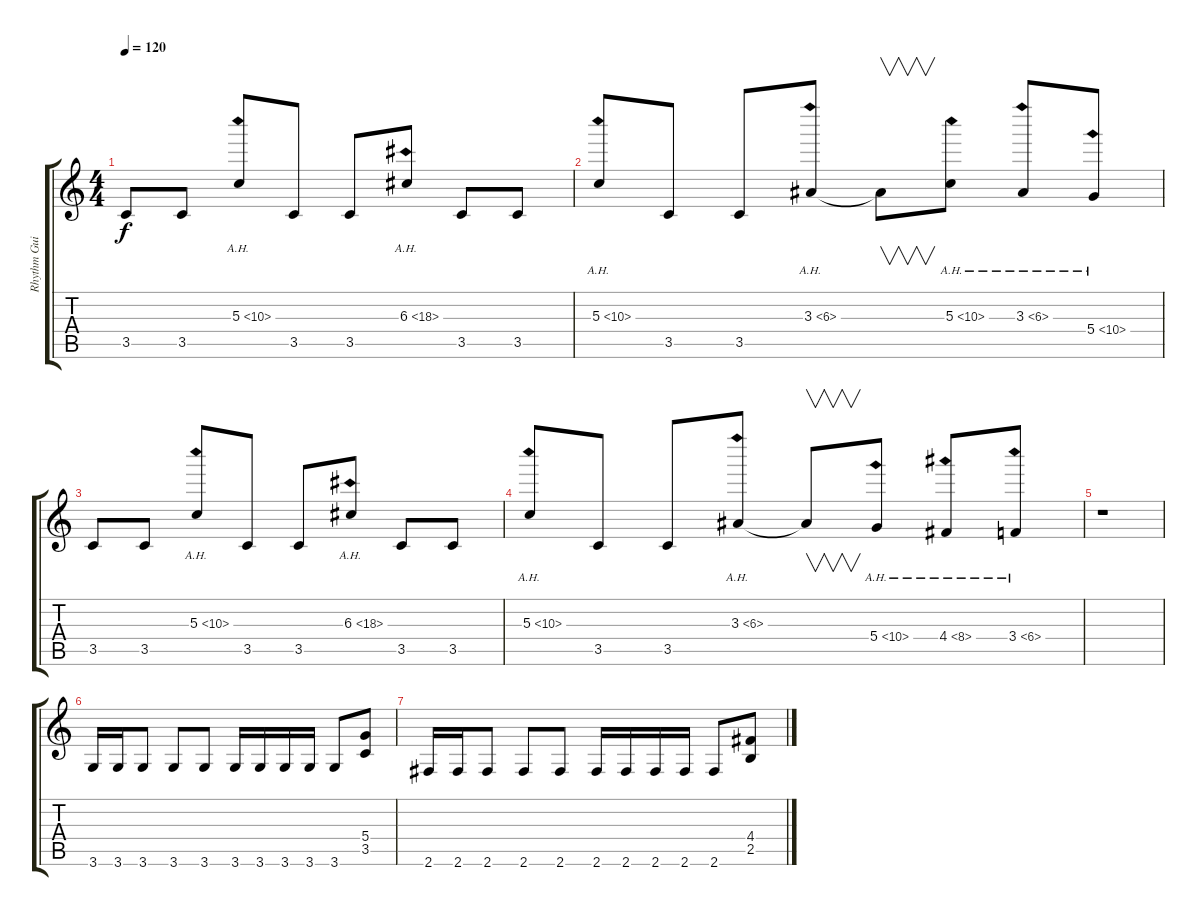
\track ("Rhythm Guitar 2" "Rhythm Gui") {instrument distortionguitar}
\staff {score tabs}
\tuning (E4 B3 G3 D3 A2 E2) {hide}
\ts (4 4)
\tempo 120
\clef g2
\ks c
3.5.8{dy f} 3.5.8 5.3{ah 5}.8 3.5.8 3.5.8 6.3{ah 12}.8 3.5.8 3.5.8 |
5.3{ah 5}.8 3.5.8 3.5.8 3.3{ah 3}.8 3.3{t}.8{v} 5.3{ah 5}.8 3.3{ah 3}.8 5.4{ah 5}.8 |
3.5.8 3.5.8 5.3{ah 5}.8 3.5.8 3.5.8 6.3{ah 12}.8 3.5.8 3.5.8 |
5.3{ah 5}.8 3.5.8 3.5.8 3.3{ah 3}.8 3.3{t}.8{v} 5.4{ah 5}.8 4.4{ah 4}.8 3.4{ah 3}.8 |
r.1 |
3.6.16 3.6.16 3.6.8 3.6.8 3.6.8 3.6.16 3.6.16 3.6.16 3.6.16 3.6.8 (5.4 3.5).8 |
2.6.16 2.6.16 2.6.8 2.6.8 2.6.8 2.6.16 2.6.16 2.6.16 2.6.16 2.6.8 (4.4 2.5).8
